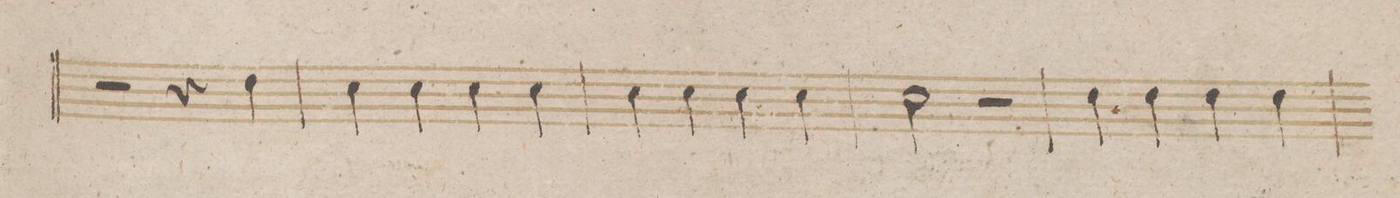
**kern	**dynam
*I"Corno 1mo in F.	*
*clefG2	*
*k[b-]	*
*met(c|)	*
*M2/2	*
2r	.
4r	.
4g\	.
=18	=18
4f\	.
4f\	.
4f\	.
4f\	.
=19	=19
4f\	.
4f\	.
4f\	.
4f\	.
=20	=20
2f\	.
2r	.
=21	=21
4g\	.
4g\	.
4g\	.
4g\	.
=22	=22
*-	*-
